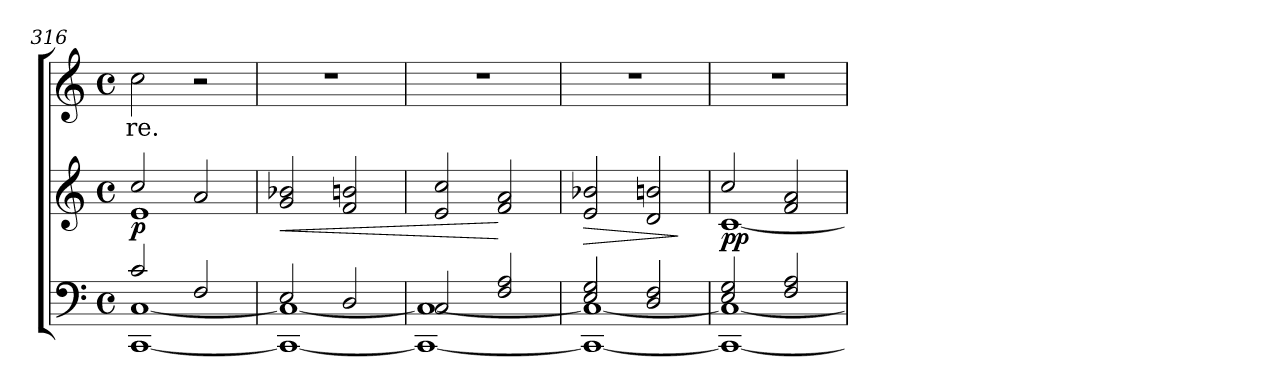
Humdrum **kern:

**kern	**kern	**dynam	**kern	**text
*part2	*part2	*part2	*part1	*part1
*staff3	*staff2	*staff2/3	*staff1	*staff1
*clefF4	*clefG2	*	*clefG2	*
*	*	*	*ITrd7c12	*
*k[]	*k[]	*	*k[]	*
*C:	*C:	*	*C:	*
*M4/4	*M4/4	*	*M4/4	*
*met(c)	*met(c)	*	*met(c)	*
=316	=316	=316	=316	=316
*^	*^	*	*	*
!	!	!	!	!LO:DY:b	!	!LO:LY:b
2c/	[<1CC [<1C	2cc/	1e	p	2c\	-re.
2F/	.	2a/	.	.	2r	.
*	*	*v	*v	*	*	*
=317	=317	=317	=317	=317	=317
!	!	!	!LO:HP:b	!	!
2E/	1CC_ 1C_	2g/ 2b-X/	<	1r	.
2D/	.	2f/ 2bn/	.	.	.
!!LO:PB:g=z
=318	=318	=318	=318	=318	=318
2C/	1CC_ 1C_	2e/ 2cc/	.	1r	.
2F/ 2A/	.	2f/ 2a/	[	.	.
=319	=319	=319	=319	=319	=319
!	!	!	!LO:HP:b	!	!
2E/ 2G/	1CC_ 1C_	2e/ 2b-X/	>	1r	.
2D/ 2F/	.	2d/ 2bn/	.	.	.
*v	*v	*	*	*	*
.	.	]	.	.
=320	=320	=320	=320	=320
*^	*^	*	*	*
!	!	!	!	!LO:DY:b	!	!
2E/ 2G/	1CC_ 1C_	2cc/	[<1c	pp	1r	.
2F/ 2A/	.	2f/ 2a/	.	.	.	.
*v	*v	*	*	*	*	*
*	*v	*v	*	*	*
=	=	=	=	=
*-	*-	*-	*-	*-
